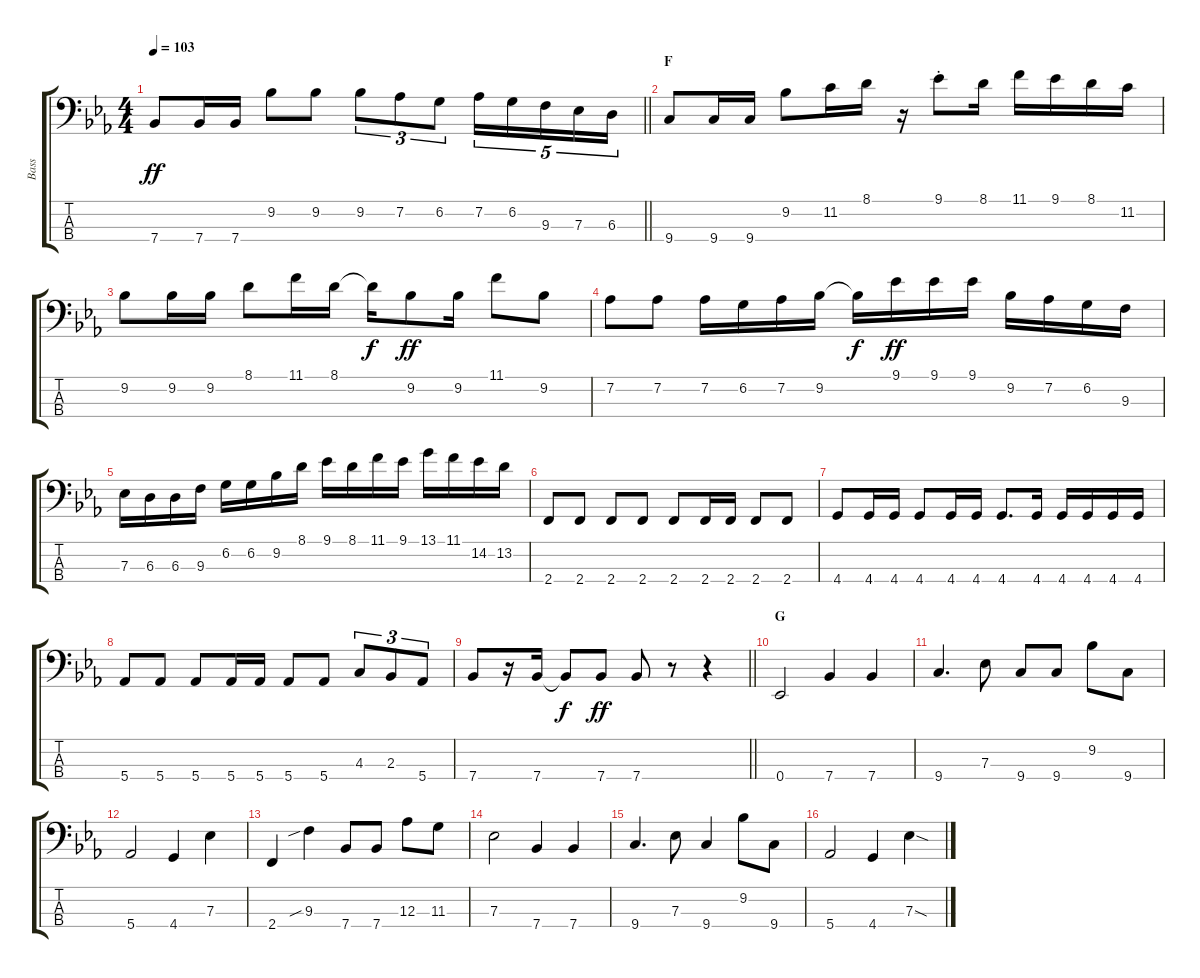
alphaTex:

\track ("Bass" "Bass") {instrument electricbasspick}
\staff {score tabs}
\tuning (Gb2 Db2 Ab1 Eb1) {hide}
\ts (4 4)
\tempo 103
\clef f4
\barLineRight lightlight
\ks eb
7.4.8{dy ff} 7.4.16 7.4.16 9.2.8 9.2.8 9.2.8{tu (3 2)} 7.2.8{tu (3 2)} 6.2.8{tu (3 2)} 7.2.16{tu (5 4)} 6.2.16{tu (5 4)} 9.3.16{tu (5 4)} 7.3.16{tu (5 4)} 6.3.16{tu (5 4)} |
\section ("" "F")
9.4.8 9.4.16 9.4.16 9.2.8 11.2.16 8.1.16 r.16 9.1{st}.8 8.1.16 11.1.16 9.1.16 8.1.16 11.2.16 |
9.2.8 9.2.16 9.2.16 8.1.8 11.1.16 8.1.16 8.1{t}.16{dy f} 9.2.8{dy ff} 9.2.16 11.1.8 9.2.8 |
7.2.8 7.2.8 7.2.16 6.2.16 7.2.16 9.2.16 9.2{t}.16{dy f} 9.1.16{dy ff} 9.1.16 9.1.16 9.2.16 7.2.16 6.2.16 9.3.16 |
7.3.16 6.3.16 6.3.16 9.3.16 6.2.16 6.2.16 9.2.16 8.1.16 9.1.16 8.1.16 11.1.16 9.1.16 13.1.16 11.1.16 14.2.16 13.2.16 |
2.4.8 2.4.8 2.4.8 2.4.8 2.4.8 2.4.16 2.4.16 2.4.8 2.4.8 |
4.4.8 4.4.16 4.4.16 4.4.8 4.4.16 4.4.16 4.4.8{d} 4.4.16 4.4.16 4.4.16 4.4.16 4.4.16 |
5.4.8 5.4.8 5.4.8 5.4.16 5.4.16 5.4.8 5.4.8 4.3.8{tu (3 2)} 2.3.8{tu (3 2)} 5.4.8{tu (3 2)} |
\barLineRight lightlight
7.4.8 r.16 7.4.16 7.4{t}.8{dy f} 7.4.8{dy ff} 7.4.8 r.8 r.4 |
\section ("" "G")
0.4.2 7.4.4 7.4.4 |
9.4.4{d} 7.3.8 9.4.8 9.4.8 9.2.8 9.4.8 |
5.4.2 4.4.4 7.3.4 |
2.4.4 9.3{sib}.4 7.4.8 7.4.8 12.3.8 11.3.8 |
7.3.2 7.4.4 7.4.4 |
9.4.4{d} 7.3.8 9.4.4 9.2.8 9.4.8 |
5.4.2 4.4.4 7.3{sod}.4
